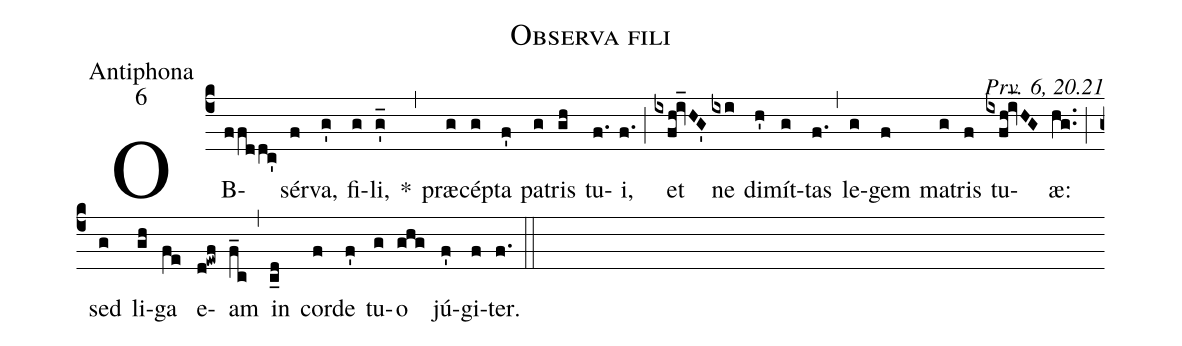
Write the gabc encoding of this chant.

name:Observa fili;
office-part:Antiphona;
mode:6;
commentary:Prv. 6, 20.21;
%%
(c4)
OB(ffddc')sér(f)va,(g') fi(g)li,(g'_) *(,)
præ(g)cé(g)pta(f') pa(g)tris(gh) tu(f.)i,(f.) (;)
et(ixfh!iv_HG') ne(ixi) di(h')mít(g)tas(f.) (,)
le(g)gem(f) ma(g)tris(f) tu(ixfh!iv_HG)æ:(hg..) (;)
sed(g) li(gh)ga(fe) e(d!ewf)am(f_c) (,)
in(c_d) cor(f)de(f') tu(g)o(ghg) jú(f')gi(f)ter.(f.) (::)
